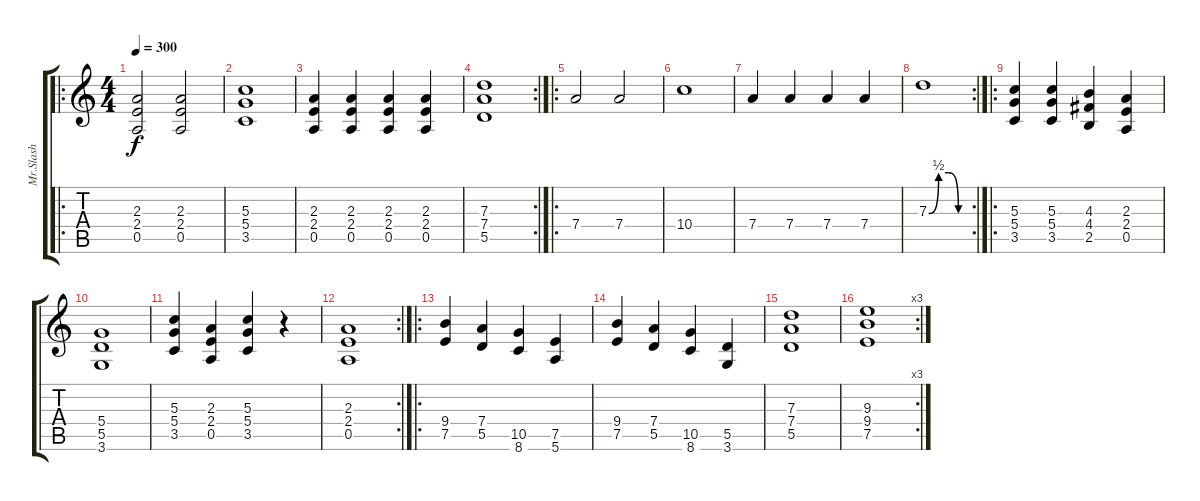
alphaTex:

\track ("Mr.Slash" "Mr.Slash") {instrument distortionguitar}
\staff {score tabs}
\tuning (E4 B3 G3 D3 A2 E2) {hide}
\ro
\ts (4 4)
\tempo 300
\clef g2
\ks c
(2.3 2.4 0.5).2{dy f} (2.3 2.4 0.5).2 |
(5.3 5.4 3.5).1 |
(2.3 2.4 0.5).4 (2.3 2.4 0.5).4 (2.3 2.4 0.5).4 (2.3 2.4 0.5).4 |
\rc 2
(7.3 7.4 5.5).1 |
\ro
7.4.2 7.4.2 |
10.4.1 |
7.4.4 7.4.4 7.4.4 7.4.4 |
\rc 2
7.3{be (custom 0 0 15 2 30 2 45 0 60 0)}.1 |
\ro
(5.3 5.4 3.5).4 (5.3 5.4 3.5).4 (4.3 4.4 2.5).4 (2.3 2.4 0.5).4 |
(5.4 5.5 3.6).1 |
(5.3 5.4 3.5).4 (2.3 2.4 0.5).4 (5.3 5.4 3.5).4 r.4 |
\rc 2
(2.3 2.4 0.5).1 |
\ro
(9.4 7.5).4 (7.4 5.5).4 (10.5 8.6).4 (7.5 5.6).4 |
(9.4 7.5).4 (7.4 5.5).4 (10.5 8.6).4 (5.5 3.6).4 |
(7.3 7.4 5.5).1 |
\rc 3
(9.3 9.4 7.5).1
